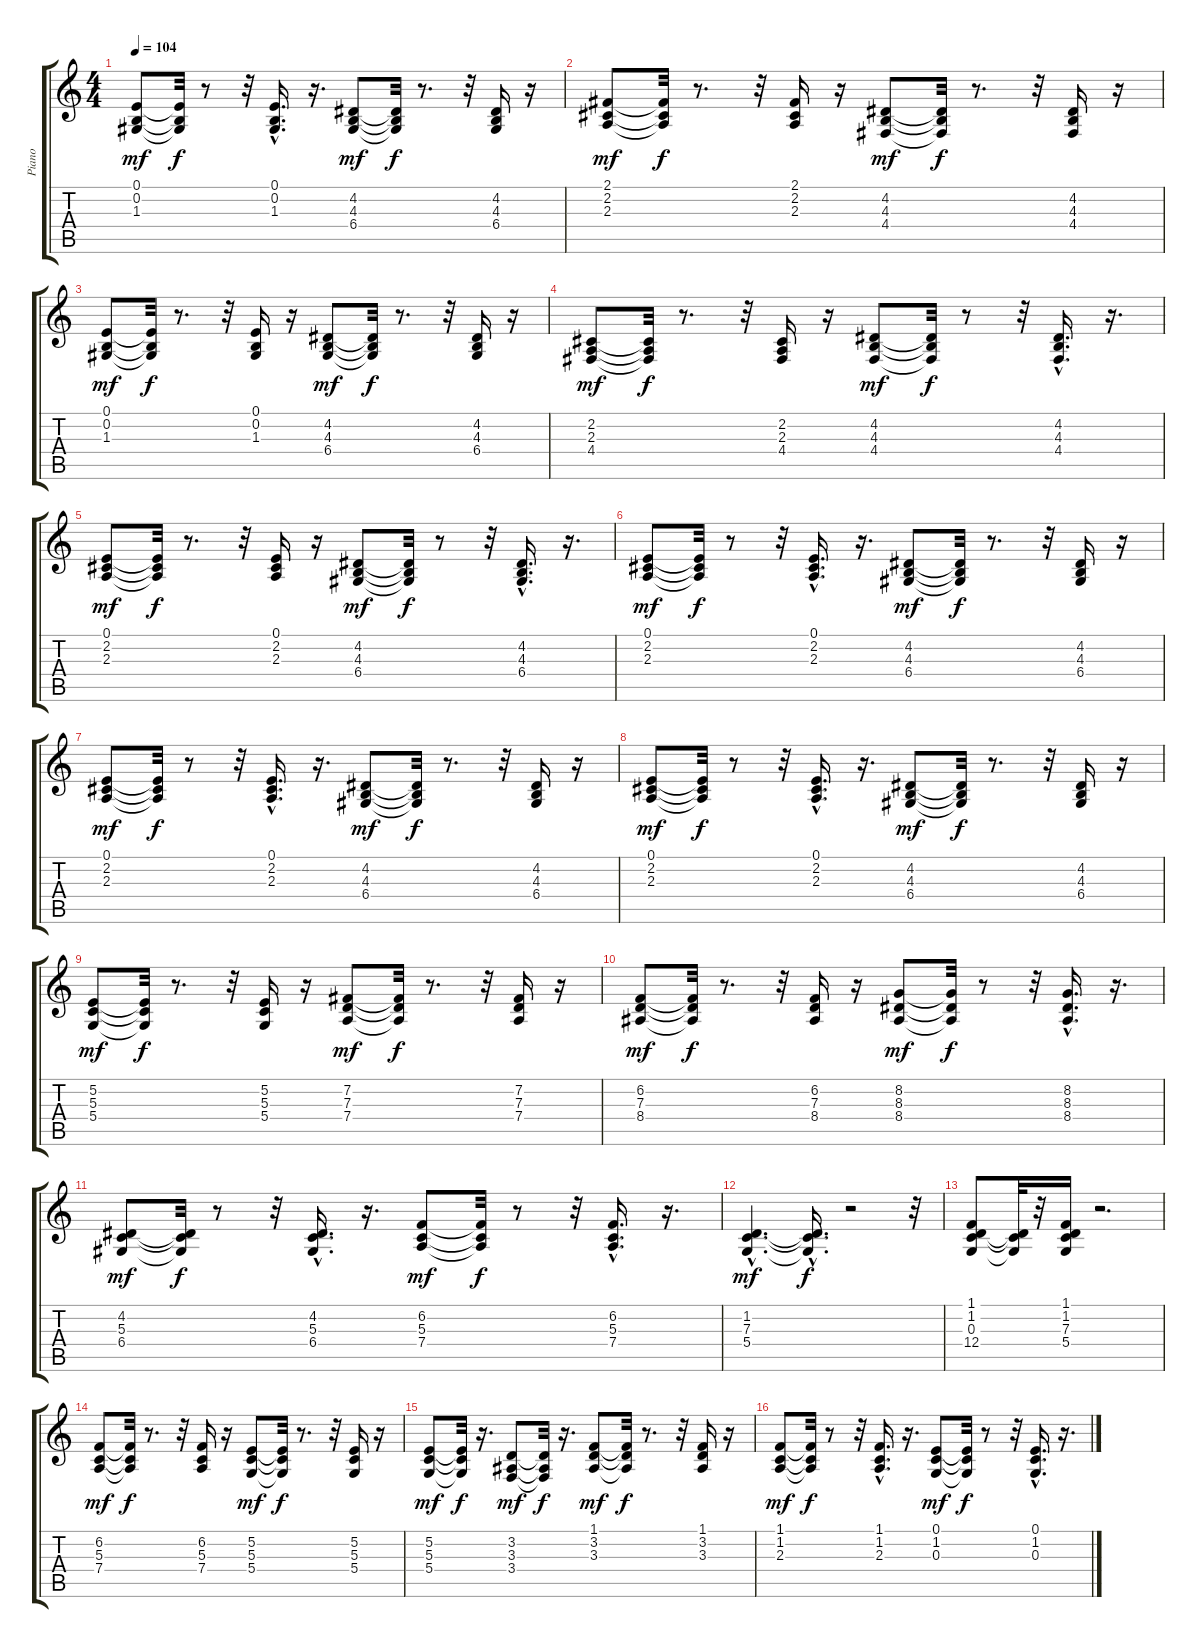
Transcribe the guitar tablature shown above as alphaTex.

\track ("Piano   " "Piano   ") {instrument acousticgrandpiano}
\staff {score tabs}
\tuning (E4 B3 G3 D3 A2 E2) {hide}
\ts (4 4)
\tempo 104
\clef g2
\ks c
(0.1 0.2 1.3).8{dy mf} (0.1{t} 0.2{t} 1.3{t}).32{dy f} r.8 r.32 (0.1{hac} 0.2{hac} 1.3{hac}).16{d} r.16{d} (4.2 4.3 6.4).8{dy mf} (4.2{t} 4.3{t} 6.4{t}).32{dy f} r.8{d} r.32 (4.2 4.3 6.4).16 r.16 |
(2.1 2.2 2.3).8{dy mf} (2.1{t} 2.2{t} 2.3{t}).32{dy f} r.8{d} r.32 (2.1 2.2 2.3).16 r.16 (4.2 4.3 4.4).8{dy mf} (4.2{t} 4.3{t} 4.4{t}).32{dy f} r.8{d} r.32 (4.2 4.3 4.4).16 r.16 |
(0.1 0.2 1.3).8{dy mf} (0.1{t} 0.2{t} 1.3{t}).32{dy f} r.8{d} r.32 (0.1 0.2 1.3).16 r.16 (4.2 4.3 6.4).8{dy mf} (4.2{t} 4.3{t} 6.4{t}).32{dy f} r.8{d} r.32 (4.2 4.3 6.4).16 r.16 |
(2.2 2.3 4.4).8{dy mf} (2.2{t} 2.3{t} 4.4{t}).32{dy f} r.8{d} r.32 (2.2 2.3 4.4).16 r.16 (4.2 4.3 4.4).8{dy mf} (4.2{t} 4.3{t} 4.4{t}).32{dy f} r.8 r.32 (4.2{hac} 4.3{hac} 4.4{hac}).16{d} r.16{d} |
(0.1 2.2 2.3).8{dy mf} (0.1{t} 2.2{t} 2.3{t}).32{dy f} r.8{d} r.32 (0.1 2.2 2.3).16 r.16 (4.2 4.3 6.4).8{dy mf} (4.2{t} 4.3{t} 6.4{t}).32{dy f} r.8 r.32 (4.2{hac} 4.3{hac} 6.4{hac}).16{d} r.16{d} |
(0.1 2.2 2.3).8{dy mf} (0.1{t} 2.2{t} 2.3{t}).32{dy f} r.8 r.32 (0.1{hac} 2.2{hac} 2.3{hac}).16{d} r.16{d} (4.2 4.3 6.4).8{dy mf} (4.2{t} 4.3{t} 6.4{t}).32{dy f} r.8{d} r.32 (4.2 4.3 6.4).16 r.16 |
(0.1 2.2 2.3).8{dy mf} (0.1{t} 2.2{t} 2.3{t}).32{dy f} r.8 r.32 (0.1{hac} 2.2{hac} 2.3{hac}).16{d} r.16{d} (4.2 4.3 6.4).8{dy mf} (4.2{t} 4.3{t} 6.4{t}).32{dy f} r.8{d} r.32 (4.2 4.3 6.4).16 r.16 |
(0.1 2.2 2.3).8{dy mf} (0.1{t} 2.2{t} 2.3{t}).32{dy f} r.8 r.32 (0.1{hac} 2.2{hac} 2.3{hac}).16{d} r.16{d} (4.2 4.3 6.4).8{dy mf} (4.2{t} 4.3{t} 6.4{t}).32{dy f} r.8{d} r.32 (4.2 4.3 6.4).16 r.16 |
(5.2 5.3 5.4).8{dy mf} (5.2{t} 5.3{t} 5.4{t}).32{dy f} r.8{d} r.32 (5.2 5.3 5.4).16 r.16 (7.2 7.3 7.4).8{dy mf} (7.2{t} 7.3{t} 7.4{t}).32{dy f} r.8{d} r.32 (7.2 7.3 7.4).16 r.16 |
(6.2 7.3 8.4).8{dy mf} (6.2{t} 7.3{t} 8.4{t}).32{dy f} r.8{d} r.32 (6.2 7.3 8.4).16 r.16 (8.2 8.3 8.4).8{dy mf} (8.2{t} 8.3{t} 8.4{t}).32{dy f} r.8 r.32 (8.2{hac} 8.3{hac} 8.4{hac}).16{d} r.16{d} |
(4.2 5.3 6.4).8{dy mf} (4.2{t} 5.3{t} 6.4{t}).32{dy f} r.8 r.32 (4.2{hac} 5.3{hac} 6.4{hac}).16{d} r.16{d} (6.2 5.3 7.4).8{dy mf} (6.2{t} 5.3{t} 7.4{t}).32{dy f} r.8 r.32 (6.2{hac} 5.3{hac} 7.4{hac}).16{d} r.16{d} |
(1.2{hac} 7.3{hac} 5.4{hac}).4{d dy mf} (1.2{hac t} 7.3{hac t} 5.4{hac t}).16{d dy f} r.2 r.32 |
(1.1 1.2 0.3 12.4).8 (1.2{t} 0.3{t} 12.4{t}).32 r.32 (1.1 1.2 7.3 5.4).16 r.2{d} |
(6.2 5.3 7.4).8{dy mf} (6.2{t} 5.3{t} 7.4{t}).32{dy f} r.8{d} r.32 (6.2 5.3 7.4).16 r.16 (5.2 5.3 5.4).8{dy mf} (5.2{t} 5.3{t} 5.4{t}).32{dy f} r.8{d} r.32 (5.2 5.3 5.4).16 r.16 |
(5.2 5.3 5.4).8{dy mf} (5.2{t} 5.3{t} 5.4{t}).32{dy f} r.16{d} (3.2 3.3 3.4).8{dy mf} (3.2{t} 3.3{t} 3.4{t}).32{dy f} r.16{d} (1.1 3.2 3.3).8{dy mf} (1.1{t} 3.2{t} 3.3{t}).32{dy f} r.8{d} r.32 (1.1 3.2 3.3).16 r.16 |
(1.1 1.2 2.3).8{dy mf} (1.1{t} 1.2{t} 2.3{t}).32{dy f} r.8 r.32 (1.1{hac} 1.2{hac} 2.3{hac}).16{d} r.16{d} (0.1 1.2 0.3).8{dy mf} (0.1{t} 1.2{t} 0.3{t}).32{dy f} r.8 r.32 (0.1{hac} 1.2{hac} 0.3{hac}).16{d} r.16{d}
